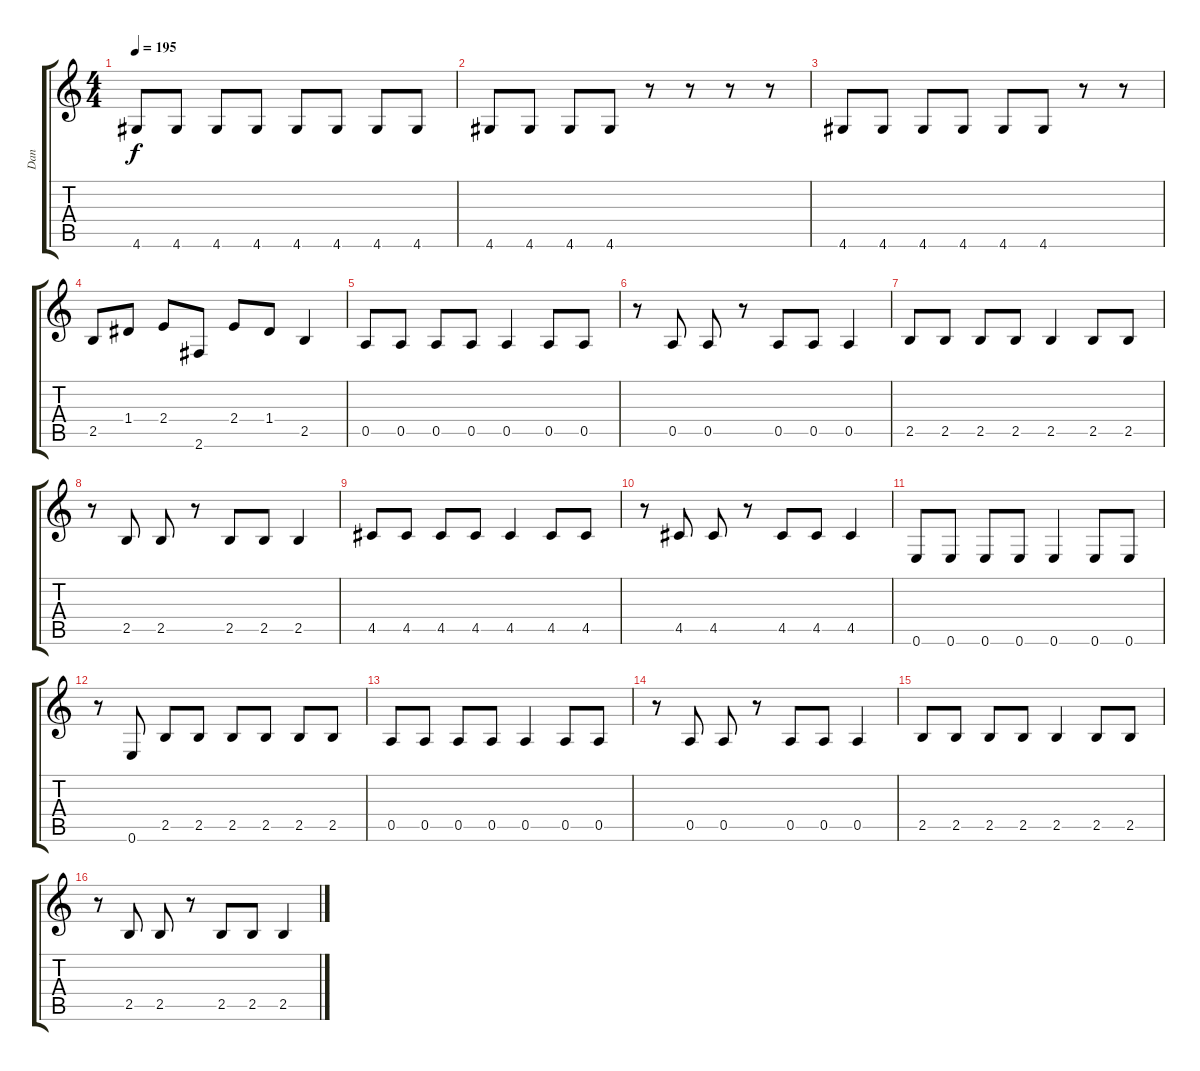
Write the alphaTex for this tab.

\track ("Dan" "Dan") {instrument electricbassfinger}
\staff {score tabs}
\tuning (E4 B3 G3 D3 A2 E2) {hide}
\ts (4 4)
\tempo 195
\clef g2
\ks c
4.6.8{dy f} 4.6.8 4.6.8 4.6.8 4.6.8 4.6.8 4.6.8 4.6.8 |
4.6.8 4.6.8 4.6.8 4.6.8 r.8 r.8 r.8 r.8 |
4.6.8 4.6.8 4.6.8 4.6.8 4.6.8 4.6.8 r.8 r.8 |
2.5.8 1.4.8 2.4.8 2.6.8 2.4.8 1.4.8 2.5.4 |
0.5.8 0.5.8 0.5.8 0.5.8 0.5.4 0.5.8 0.5.8 |
r.8 0.5.8 0.5.8 r.8 0.5.8 0.5.8 0.5.4 |
2.5.8 2.5.8 2.5.8 2.5.8 2.5.4 2.5.8 2.5.8 |
r.8 2.5.8 2.5.8 r.8 2.5.8 2.5.8 2.5.4 |
4.5.8 4.5.8 4.5.8 4.5.8 4.5.4 4.5.8 4.5.8 |
r.8 4.5.8 4.5.8 r.8 4.5.8 4.5.8 4.5.4 |
0.6.8 0.6.8 0.6.8 0.6.8 0.6.4 0.6.8 0.6.8 |
r.8 0.6.8 2.5.8 2.5.8 2.5.8 2.5.8 2.5.8 2.5.8 |
0.5.8 0.5.8 0.5.8 0.5.8 0.5.4 0.5.8 0.5.8 |
r.8 0.5.8 0.5.8 r.8 0.5.8 0.5.8 0.5.4 |
2.5.8 2.5.8 2.5.8 2.5.8 2.5.4 2.5.8 2.5.8 |
r.8 2.5.8 2.5.8 r.8 2.5.8 2.5.8 2.5.4
